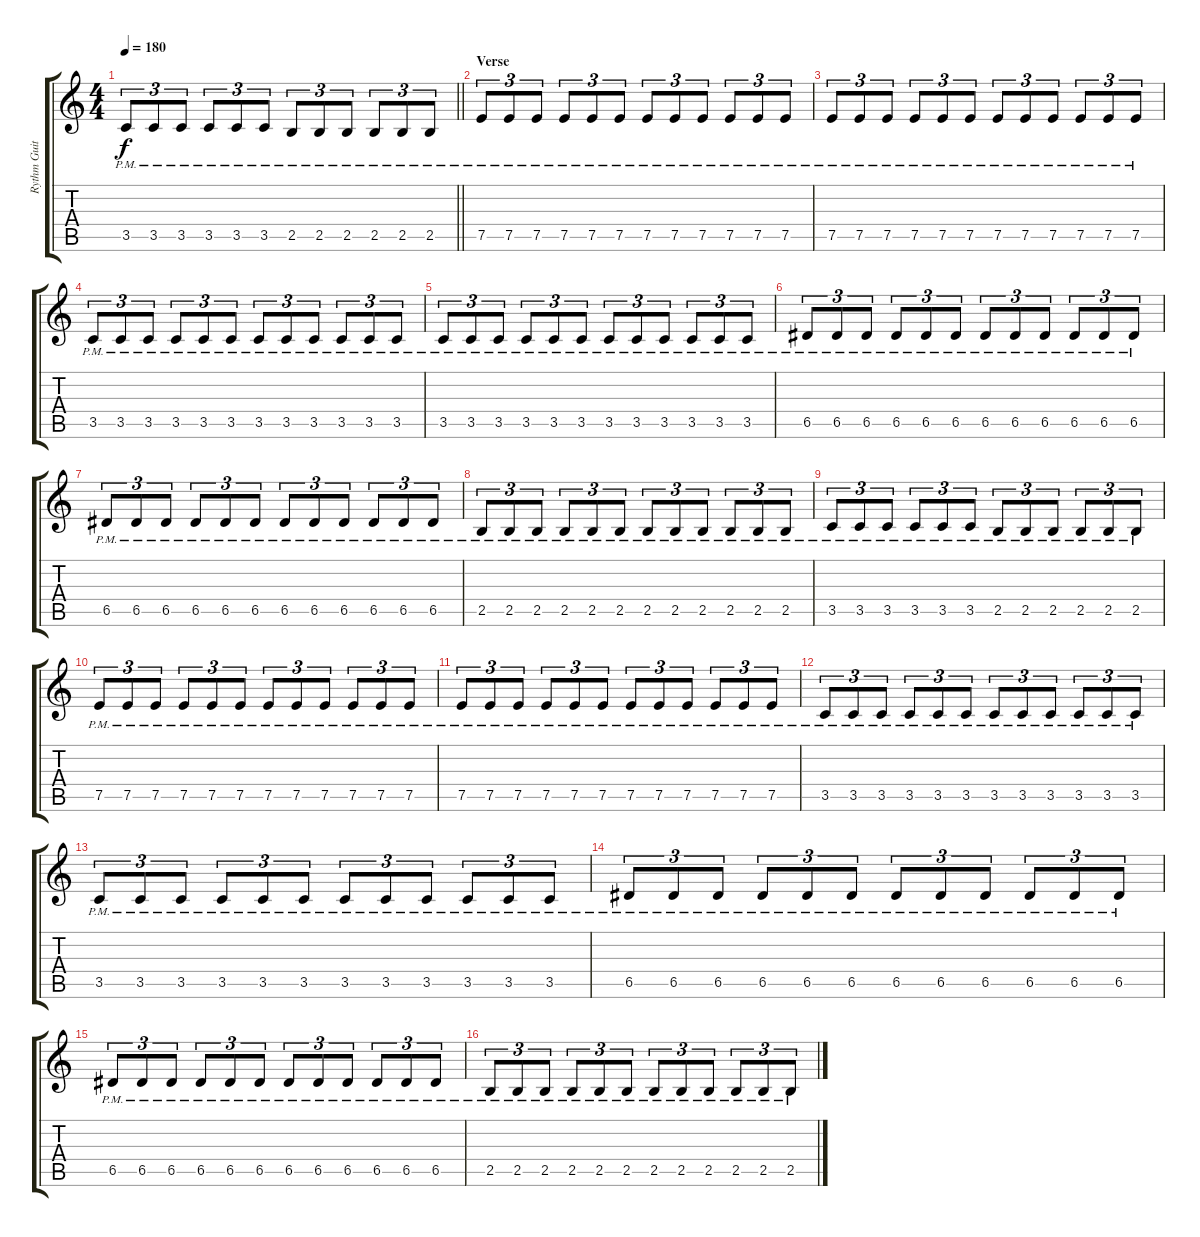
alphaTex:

\track ("Rythm Guitar" "Rythm Guit") {instrument distortionguitar}
\staff {score tabs}
\tuning (E4 B3 G3 D3 A2 D2) {hide}
\ts (4 4)
\tempo 180
\clef g2
\barLineRight lightlight
\ks c
3.5{pm}.8{tu (3 2) dy f} 3.5{pm}.8{tu (3 2)} 3.5{pm}.8{tu (3 2)} 3.5{pm}.8{tu (3 2)} 3.5{pm}.8{tu (3 2)} 3.5{pm}.8{tu (3 2)} 2.5{pm}.8{tu (3 2)} 2.5{pm}.8{tu (3 2)} 2.5{pm}.8{tu (3 2)} 2.5{pm}.8{tu (3 2)} 2.5{pm}.8{tu (3 2)} 2.5{pm}.8{tu (3 2)} |
\section ("" "Verse")
7.5{pm}.8{tu (3 2)} 7.5{pm}.8{tu (3 2)} 7.5{pm}.8{tu (3 2)} 7.5{pm}.8{tu (3 2)} 7.5{pm}.8{tu (3 2)} 7.5{pm}.8{tu (3 2)} 7.5{pm}.8{tu (3 2)} 7.5{pm}.8{tu (3 2)} 7.5{pm}.8{tu (3 2)} 7.5{pm}.8{tu (3 2)} 7.5{pm}.8{tu (3 2)} 7.5{pm}.8{tu (3 2)} |
7.5{pm}.8{tu (3 2)} 7.5{pm}.8{tu (3 2)} 7.5{pm}.8{tu (3 2)} 7.5{pm}.8{tu (3 2)} 7.5{pm}.8{tu (3 2)} 7.5{pm}.8{tu (3 2)} 7.5{pm}.8{tu (3 2)} 7.5{pm}.8{tu (3 2)} 7.5{pm}.8{tu (3 2)} 7.5{pm}.8{tu (3 2)} 7.5{pm}.8{tu (3 2)} 7.5{pm}.8{tu (3 2)} |
3.5{pm}.8{tu (3 2)} 3.5{pm}.8{tu (3 2)} 3.5{pm}.8{tu (3 2)} 3.5{pm}.8{tu (3 2)} 3.5{pm}.8{tu (3 2)} 3.5{pm}.8{tu (3 2)} 3.5{pm}.8{tu (3 2)} 3.5{pm}.8{tu (3 2)} 3.5{pm}.8{tu (3 2)} 3.5{pm}.8{tu (3 2)} 3.5{pm}.8{tu (3 2)} 3.5{pm}.8{tu (3 2)} |
3.5{pm}.8{tu (3 2)} 3.5{pm}.8{tu (3 2)} 3.5{pm}.8{tu (3 2)} 3.5{pm}.8{tu (3 2)} 3.5{pm}.8{tu (3 2)} 3.5{pm}.8{tu (3 2)} 3.5{pm}.8{tu (3 2)} 3.5{pm}.8{tu (3 2)} 3.5{pm}.8{tu (3 2)} 3.5{pm}.8{tu (3 2)} 3.5{pm}.8{tu (3 2)} 3.5{pm}.8{tu (3 2)} |
6.5{pm}.8{tu (3 2)} 6.5{pm}.8{tu (3 2)} 6.5{pm}.8{tu (3 2)} 6.5{pm}.8{tu (3 2)} 6.5{pm}.8{tu (3 2)} 6.5{pm}.8{tu (3 2)} 6.5{pm}.8{tu (3 2)} 6.5{pm}.8{tu (3 2)} 6.5{pm}.8{tu (3 2)} 6.5{pm}.8{tu (3 2)} 6.5{pm}.8{tu (3 2)} 6.5{pm}.8{tu (3 2)} |
6.5{pm}.8{tu (3 2)} 6.5{pm}.8{tu (3 2)} 6.5{pm}.8{tu (3 2)} 6.5{pm}.8{tu (3 2)} 6.5{pm}.8{tu (3 2)} 6.5{pm}.8{tu (3 2)} 6.5{pm}.8{tu (3 2)} 6.5{pm}.8{tu (3 2)} 6.5{pm}.8{tu (3 2)} 6.5{pm}.8{tu (3 2)} 6.5{pm}.8{tu (3 2)} 6.5{pm}.8{tu (3 2)} |
2.5{pm}.8{tu (3 2)} 2.5{pm}.8{tu (3 2)} 2.5{pm}.8{tu (3 2)} 2.5{pm}.8{tu (3 2)} 2.5{pm}.8{tu (3 2)} 2.5{pm}.8{tu (3 2)} 2.5{pm}.8{tu (3 2)} 2.5{pm}.8{tu (3 2)} 2.5{pm}.8{tu (3 2)} 2.5{pm}.8{tu (3 2)} 2.5{pm}.8{tu (3 2)} 2.5{pm}.8{tu (3 2)} |
3.5{pm}.8{tu (3 2)} 3.5{pm}.8{tu (3 2)} 3.5{pm}.8{tu (3 2)} 3.5{pm}.8{tu (3 2)} 3.5{pm}.8{tu (3 2)} 3.5{pm}.8{tu (3 2)} 2.5{pm}.8{tu (3 2)} 2.5{pm}.8{tu (3 2)} 2.5{pm}.8{tu (3 2)} 2.5{pm}.8{tu (3 2)} 2.5{pm}.8{tu (3 2)} 2.5{pm}.8{tu (3 2)} |
7.5{pm}.8{tu (3 2)} 7.5{pm}.8{tu (3 2)} 7.5{pm}.8{tu (3 2)} 7.5{pm}.8{tu (3 2)} 7.5{pm}.8{tu (3 2)} 7.5{pm}.8{tu (3 2)} 7.5{pm}.8{tu (3 2)} 7.5{pm}.8{tu (3 2)} 7.5{pm}.8{tu (3 2)} 7.5{pm}.8{tu (3 2)} 7.5{pm}.8{tu (3 2)} 7.5{pm}.8{tu (3 2)} |
7.5{pm}.8{tu (3 2)} 7.5{pm}.8{tu (3 2)} 7.5{pm}.8{tu (3 2)} 7.5{pm}.8{tu (3 2)} 7.5{pm}.8{tu (3 2)} 7.5{pm}.8{tu (3 2)} 7.5{pm}.8{tu (3 2)} 7.5{pm}.8{tu (3 2)} 7.5{pm}.8{tu (3 2)} 7.5{pm}.8{tu (3 2)} 7.5{pm}.8{tu (3 2)} 7.5{pm}.8{tu (3 2)} |
3.5{pm}.8{tu (3 2)} 3.5{pm}.8{tu (3 2)} 3.5{pm}.8{tu (3 2)} 3.5{pm}.8{tu (3 2)} 3.5{pm}.8{tu (3 2)} 3.5{pm}.8{tu (3 2)} 3.5{pm}.8{tu (3 2)} 3.5{pm}.8{tu (3 2)} 3.5{pm}.8{tu (3 2)} 3.5{pm}.8{tu (3 2)} 3.5{pm}.8{tu (3 2)} 3.5{pm}.8{tu (3 2)} |
3.5{pm}.8{tu (3 2)} 3.5{pm}.8{tu (3 2)} 3.5{pm}.8{tu (3 2)} 3.5{pm}.8{tu (3 2)} 3.5{pm}.8{tu (3 2)} 3.5{pm}.8{tu (3 2)} 3.5{pm}.8{tu (3 2)} 3.5{pm}.8{tu (3 2)} 3.5{pm}.8{tu (3 2)} 3.5{pm}.8{tu (3 2)} 3.5{pm}.8{tu (3 2)} 3.5{pm}.8{tu (3 2)} |
6.5{pm}.8{tu (3 2)} 6.5{pm}.8{tu (3 2)} 6.5{pm}.8{tu (3 2)} 6.5{pm}.8{tu (3 2)} 6.5{pm}.8{tu (3 2)} 6.5{pm}.8{tu (3 2)} 6.5{pm}.8{tu (3 2)} 6.5{pm}.8{tu (3 2)} 6.5{pm}.8{tu (3 2)} 6.5{pm}.8{tu (3 2)} 6.5{pm}.8{tu (3 2)} 6.5{pm}.8{tu (3 2)} |
6.5{pm}.8{tu (3 2)} 6.5{pm}.8{tu (3 2)} 6.5{pm}.8{tu (3 2)} 6.5{pm}.8{tu (3 2)} 6.5{pm}.8{tu (3 2)} 6.5{pm}.8{tu (3 2)} 6.5{pm}.8{tu (3 2)} 6.5{pm}.8{tu (3 2)} 6.5{pm}.8{tu (3 2)} 6.5{pm}.8{tu (3 2)} 6.5{pm}.8{tu (3 2)} 6.5{pm}.8{tu (3 2)} |
2.5{pm}.8{tu (3 2)} 2.5{pm}.8{tu (3 2)} 2.5{pm}.8{tu (3 2)} 2.5{pm}.8{tu (3 2)} 2.5{pm}.8{tu (3 2)} 2.5{pm}.8{tu (3 2)} 2.5{pm}.8{tu (3 2)} 2.5{pm}.8{tu (3 2)} 2.5{pm}.8{tu (3 2)} 2.5{pm}.8{tu (3 2)} 2.5{pm}.8{tu (3 2)} 2.5{pm}.8{tu (3 2)}
